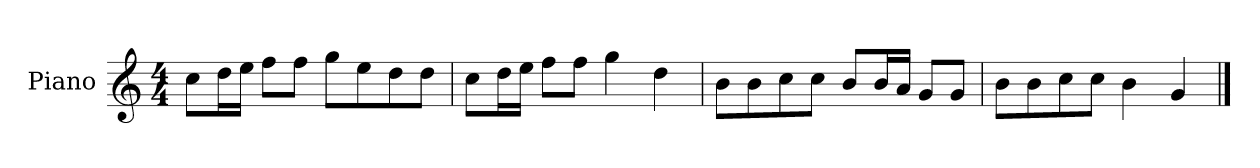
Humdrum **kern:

**kern
*part1
*staff1
*I"Piano
*I'P-no
*clefG2
*k[]
*M4/4
*MM90
=1
8cc\L
16dd\L
16ee\JJ
8ff\L
8ff\J
8gg\L
8ee\
8dd\
8dd\J
=2
8cc\L
16dd\L
16ee\JJ
8ff\L
8ff\J
4gg\
4dd\
=3
8b\L
8b\
8cc\
8cc\J
8b/L
16b/L
16a/JJ
8g/L
8g/J
=4
8b\L
8b\
8cc\
8cc\J
4b\
4g/
==
*-
